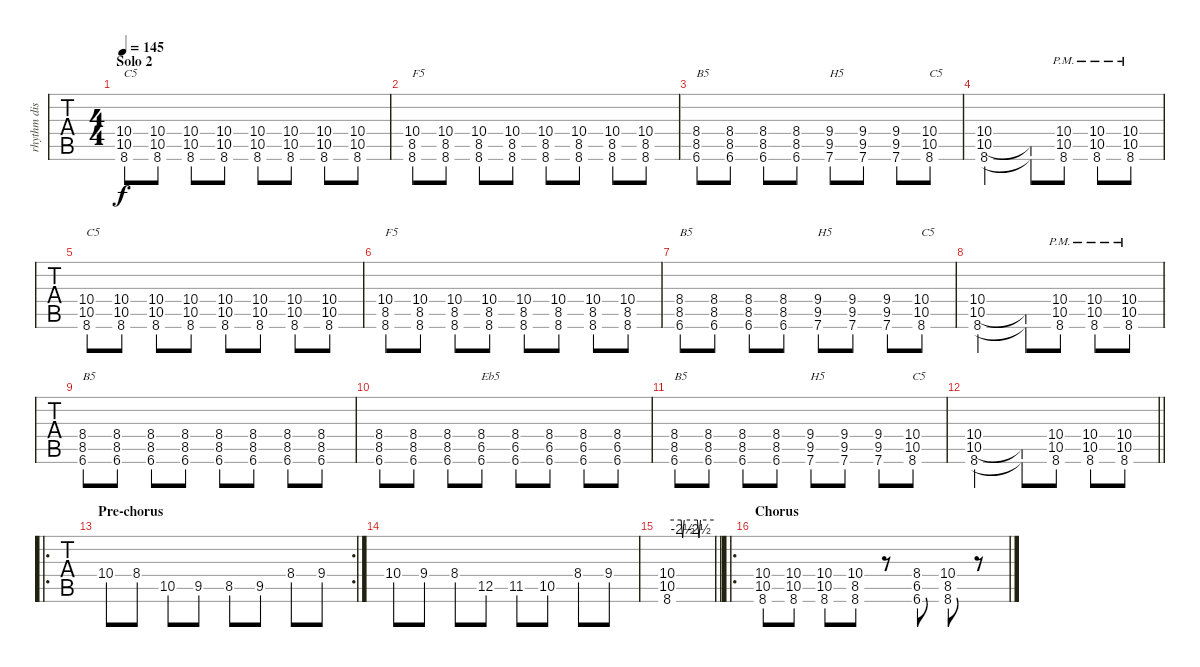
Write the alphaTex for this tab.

\track ("rhythm dist" "rhythm dis") {instrument distortionguitar}
\staff {tabs}
\tuning (E4 B3 G3 D3 A2 E2) {hide}
\ts (4 4)
\section ("" "Solo 2")
\tempo 145
\clef g2
\ks cminor
(10.4 10.5 8.6).8{txt "C5" dy f} (10.4 10.5 8.6).8 (10.4 10.5 8.6).8 (10.4 10.5 8.6).8 (10.4 10.5 8.6).8 (10.4 10.5 8.6).8 (10.4 10.5 8.6).8 (10.4 10.5 8.6).8 |
(10.4 8.5 8.6).8{txt "F5"} (10.4 8.5 8.6).8 (10.4 8.5 8.6).8 (10.4 8.5 8.6).8 (10.4 8.5 8.6).8 (10.4 8.5 8.6).8 (10.4 8.5 8.6).8 (10.4 8.5 8.6).8 |
(8.4 8.5 6.6).8{txt "B5"} (8.4 8.5 6.6).8 (8.4 8.5 6.6).8 (8.4 8.5 6.6).8 (9.4 9.5 7.6).8{txt "H5"} (9.4 9.5 7.6).8 (9.4 9.5 7.6).8 (10.4 10.5 8.6).8{txt "C5"} |
(10.4 10.5 8.6).2 (10.5{t} 8.6{t}).8 (10.4{pm} 10.5{pm} 8.6{pm}).8 (10.4{pm} 10.5{pm} 8.6{pm}).8 (10.4{pm} 10.5{pm} 8.6{pm}).8 |
(10.4 10.5 8.6).8{txt "C5"} (10.4 10.5 8.6).8 (10.4 10.5 8.6).8 (10.4 10.5 8.6).8 (10.4 10.5 8.6).8 (10.4 10.5 8.6).8 (10.4 10.5 8.6).8 (10.4 10.5 8.6).8 |
(10.4 8.5 8.6).8{txt "F5"} (10.4 8.5 8.6).8 (10.4 8.5 8.6).8 (10.4 8.5 8.6).8 (10.4 8.5 8.6).8 (10.4 8.5 8.6).8 (10.4 8.5 8.6).8 (10.4 8.5 8.6).8 |
(8.4 8.5 6.6).8{txt "B5"} (8.4 8.5 6.6).8 (8.4 8.5 6.6).8 (8.4 8.5 6.6).8 (9.4 9.5 7.6).8{txt "H5"} (9.4 9.5 7.6).8 (9.4 9.5 7.6).8 (10.4 10.5 8.6).8{txt "C5"} |
(10.4 10.5 8.6).2 (10.5{t} 8.6{t}).8 (10.4{pm} 10.5{pm} 8.6{pm}).8 (10.4{pm} 10.5{pm} 8.6{pm}).8 (10.4{pm} 10.5{pm} 8.6{pm}).8 |
(8.4 8.5 6.6).8{txt "B5"} (8.4 8.5 6.6).8 (8.4 8.5 6.6).8 (8.4 8.5 6.6).8 (8.4 8.5 6.6).8 (8.4 8.5 6.6).8 (8.4 8.5 6.6).8 (8.4 8.5 6.6).8 |
(8.4 8.5 6.6).8 (8.4 8.5 6.6).8 (8.4 8.5 6.6).8 (8.4 6.5 6.6).8{txt "Eb5"} (8.4 6.5 6.6).8 (8.4 6.5 6.6).8 (8.4 6.5 6.6).8 (8.4 6.5 6.6).8 |
(8.4 8.5 6.6).8{txt "B5"} (8.4 8.5 6.6).8 (8.4 8.5 6.6).8 (8.4 8.5 6.6).8 (9.4 9.5 7.6).8{txt "H5"} (9.4 9.5 7.6).8 (9.4 9.5 7.6).8 (10.4 10.5 8.6).8{txt "C5"} |
\barLineRight lightlight
(10.4 10.5 8.6).2 (10.5{t} 8.6{t}).8 (10.4 10.5 8.6).8 (10.4 10.5 8.6).8 (10.4 10.5 8.6).8 |
\ro
\rc 2
\section ("" "Pre-chorus")
10.4.8 8.4.8 10.5.8 9.5.8 8.5.8 9.5.8 8.4.8 9.4.8 |
10.4.8 9.4.8 8.4.8 12.5.8 11.5.8 10.5.8 8.4.8 9.4.8 |
\barLineRight lightlight
(10.4 10.5 8.6).1{tbe (custom default 0 0 18 0 20 -10 22 0 39 0 41 -10 43 0 60 0)} |
\ro
\section ("" "Chorus")
(10.4 10.5 8.6).8 (10.4 10.5 8.6).8 (10.4 10.5 8.6).8 (10.4 8.5 8.6).8 r.8 (8.4 6.5 6.6).8 (10.4 8.5 8.6).8 r.8
